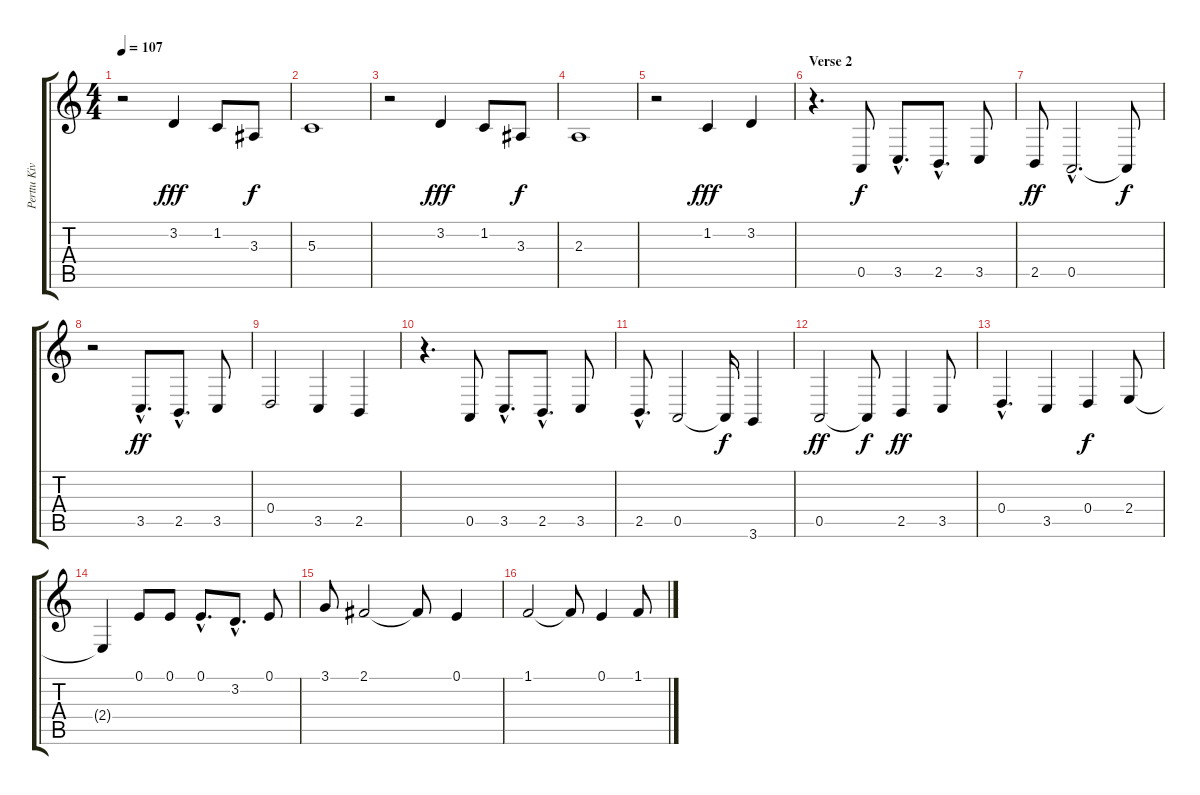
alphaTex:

\track ("Perttu Kivilaakso" "Perttu Kiv") {instrument cello}
\staff {score tabs}
\tuning (E4 B3 G3 D3 A2 E2) {hide}
\ts (4 4)
\tempo 107
\clef g2
\ks c
r.2{dy f} 3.2.4{dy fff} 1.2.8 3.3.8{dy f} |
5.3.1 |
r.2 3.2.4{dy fff} 1.2.8 3.3.8{dy f} |
2.3.1 |
r.2 1.2.4{dy fff} 3.2.4 |
\section ("" "Verse 2")
r.4{d instrument cello} 0.5.8{dy f} 3.5{hac}.8{d} 2.5{hac}.8{d} 3.5.8 |
2.5.8{dy ff} 0.5{hac}.2{d} 0.5{t}.8{dy f} |
r.2 3.5{hac}.8{d dy ff} 2.5{hac}.8{d} 3.5.8 |
0.4.2 3.5.4 2.5.4 |
r.4{d} 0.5.8 3.5{hac}.8{d} 2.5{hac}.8{d} 3.5.8 |
2.5{hac}.8{d} 0.5.2 0.5{t}.16{dy f} 3.6.4 |
0.5.2{dy ff} 0.5{t}.8{dy f} 2.5.4{dy ff} 3.5.8 |
0.4{hac}.4{d} 3.5.4 0.4.4{dy f} 2.4.8 |
2.4{t}.4 0.1.8 0.1.8 0.1{hac}.8{d} 3.2{hac}.8{d} 0.1.8 |
3.1.8 2.1.2 2.1{t}.8 0.1.4 |
1.1.2 1.1{t}.8 0.1.4 1.1.8
